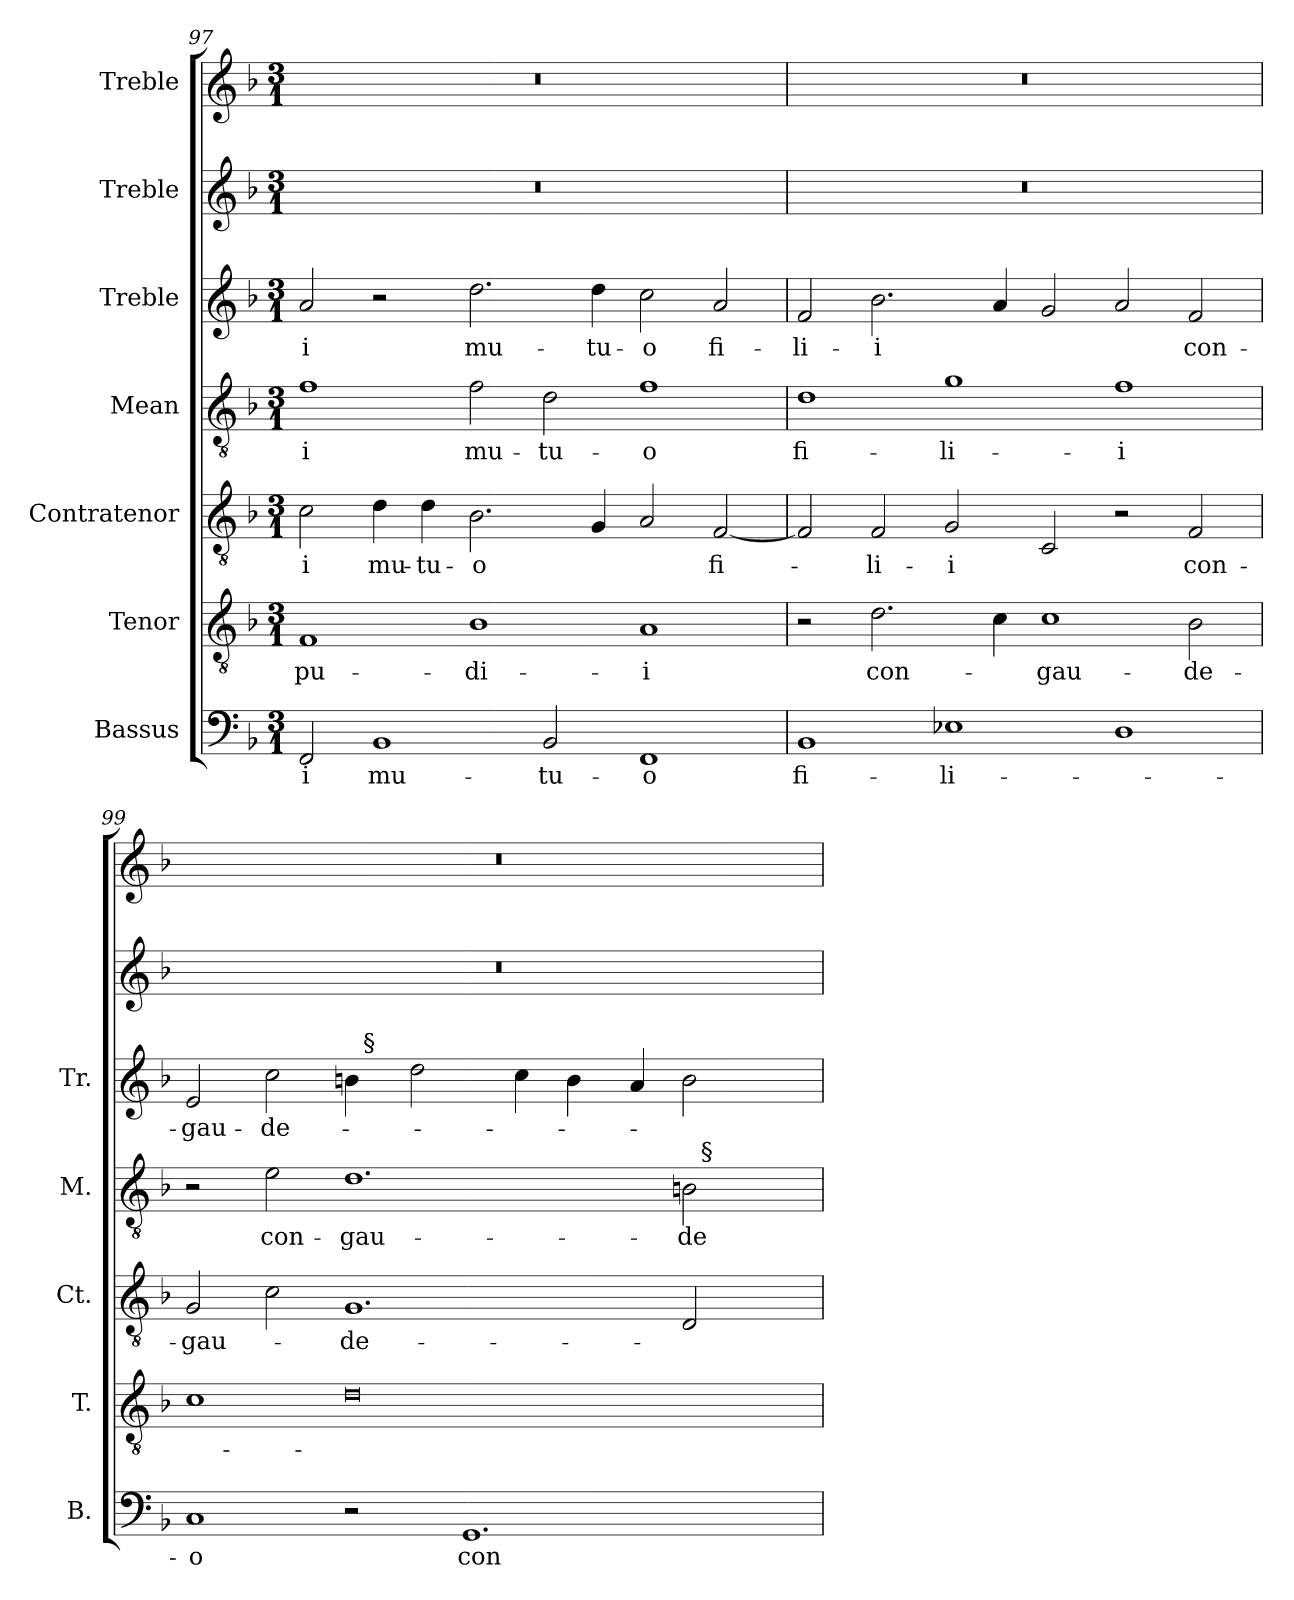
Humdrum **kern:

**kern	**text	**kern	**text	**kern	**text	**kern	**text	**kern	**text	**kern	**kern
*part7	*part7	*part6	*part6	*part5	*part5	*part4	*part4	*part3	*part3	*part2	*part1
*staff7	*staff7	*staff6	*staff6	*staff5	*staff5	*staff4	*staff4	*staff3	*staff3	*staff2	*staff1
*I"Bassus	*	*I"Tenor	*	*I"Contratenor	*	*I"Mean	*	*I"Treble	*	*I"Treble	*I"Treble
*I'B.	*	*I'T.	*	*I'Ct.	*	*I'M.	*	*I'Tr.	*	*	*
!!LO:PB:g=z
*clefF4	*	*clefGv2	*	*clefGv2	*	*clefGv2	*	*clefG2	*	*clefG2	*clefG2
*	*	*ITrd7c12	*	*ITrd7c12	*	*ITrd7c12	*	*	*	*	*
*k[b-]	*	*k[b-]	*	*k[b-]	*	*k[b-]	*	*k[b-]	*	*k[b-]	*k[b-]
*F:	*	*F:	*	*F:	*	*F:	*	*F:	*	*F:	*F:
*M3/1	*	*M3/1	*	*M3/1	*	*M3/1	*	*M3/1	*	*M3/1	*M3/1
=97	=97	=97	=97	=97	=97	=97	=97	=97	=97	=97	=97
!	!LO:LY:b:color=#000000	!	!	!	!	!	!	!	!	!	!
!	!	!	!LO:LY:b:color=#000000	!	!	!	!	!	!	!	!
!	!	!	!	!	!LO:LY:b:color=#000000	!	!	!	!	!	!
!	!	!	!	!	!	!	!LO:LY:b:color=#000000	!	!	!	!
!	!	!	!	!	!	!	!	!	!LO:LY:b:color=#000000	!LO:N:vis=1	!LO:N:vis=1
2FFi/	-i	1FFi	-pu-	2Ci\	-i	1Fi	-i	2ai/	-i	0.r	0.r
!	!LO:LY:b:color=#000000	!	!	!	!	!	!	!	!	!	!
!	!	!	!	!	!LO:LY:b:color=#000000	!	!	!	!	!	!
1BB-i	mu-	.	.	4Di\	mu-	.	.	2r	.	.	.
!	!	!	!	!	!LO:LY:b:color=#000000	!	!	!	!	!	!
.	.	.	.	4Di\	-tu-	.	.	.	.	.	.
!	!	!	!LO:LY:b:color=#000000	!	!	!	!	!	!	!	!
!	!	!	!	!	!LO:LY:b:color=#000000	!	!	!	!	!	!
!	!	!	!	!	!	!	!LO:LY:b:color=#000000	!	!	!	!
!	!	!	!	!	!	!	!	!	!LO:LY:b:color=#000000	!	!
.	.	1BB-i	-di-	2.BB-i\	-o	2Fi\	mu-	2.ddi\	mu-	.	.
!	!LO:LY:b:color=#000000	!	!	!	!	!	!	!	!	!	!
!	!	!	!	!	!	!	!LO:LY:b:color=#000000	!	!	!	!
2BB-i/	-tu-	.	.	.	.	2Di\	-tu-	.	.	.	.
!	!	!	!	!	!	!	!	!	!LO:LY:b:color=#000000	!	!
.	.	.	.	4GGi/	.	.	.	4ddi\	-tu-	.	.
!	!LO:LY:b:color=#000000	!	!	!	!	!	!	!	!	!	!
!	!	!	!LO:LY:b:color=#000000	!	!	!	!	!	!	!	!
!	!	!	!	!	!	!	!LO:LY:b:color=#000000	!	!	!	!
!	!	!	!	!	!	!	!	!	!LO:LY:b:color=#000000	!	!
1FFi	-o	1AAi	-i	2AAi/	.	1Fi	-o	2cci\	-o	.	.
!	!	!	!	!	!LO:LY:b:color=#000000	!	!	!	!	!	!
!	!	!	!	!	!	!	!	!	!LO:LY:b:color=#000000	!	!
.	.	.	.	[<2FFi/	fi-	.	.	2ai/	fi-	.	.
=98	=98	=98	=98	=98	=98	=98	=98	=98	=98	=98	=98
!	!LO:LY:b:color=#000000	!	!	!	!	!	!	!	!	!	!
!	!	!	!	!	!	!	!LO:LY:b:color=#000000	!	!	!	!
!	!	!	!	!	!	!	!	!	!LO:LY:b:color=#000000	!LO:N:vis=1	!LO:N:vis=1
1BB-i	fi-	2r	.	2FFi/]	.	1Di	fi-	2fi/	-li-	0.r	0.r
!	!	!	!LO:LY:b:color=#000000	!	!	!	!	!	!	!	!
!	!	!	!	!	!LO:LY:b:color=#000000	!	!	!	!	!	!
!	!	!	!	!	!	!	!	!	!LO:LY:b:color=#000000	!	!
.	.	2.Di\	con-	2FFi/	-li-	.	.	2.b-i\	-i	.	.
!	!LO:LY:b:color=#000000	!	!	!	!	!	!	!	!	!	!
!	!	!	!	!	!LO:LY:b:color=#000000	!	!	!	!	!	!
!	!	!	!	!	!	!	!LO:LY:b:color=#000000	!	!	!	!
1E-Xi	-li-	.	.	2GGi/	-i	1Gi	-li-	.	.	.	.
.	.	4Ci\	.	.	.	.	.	4ai/	.	.	.
!	!	!	!LO:LY:b:color=#000000	!	!	!	!	!	!	!	!
.	.	1Ci	-gau-	2CCi/	.	.	.	2gi/	.	.	.
!	!	!	!	!	!	!	!LO:LY:b:color=#000000	!	!	!	!
1Di	.	.	.	2r	.	1Fi	-i	2ai/	.	.	.
!	!	!	!LO:LY:b:color=#000000	!	!	!	!	!	!	!	!
!	!	!	!	!	!LO:LY:b:color=#000000	!	!	!	!	!	!
!	!	!	!	!	!	!	!	!	!LO:LY:b:color=#000000	!	!
.	.	2BB-i\	-de-	2FFi/	con-	.	.	2fi/	con-	.	.
=99	=99	=99	=99	=99	=99	=99	=99	=99	=99	=99	=99
!	!LO:LY:b:color=#000000	!	!	!	!	!	!	!	!	!	!
!	!	!	!	!	!LO:LY:b:color=#000000	!	!	!	!	!	!
!	!	!	!	!	!	!	!	!	!LO:LY:b:color=#000000	!LO:N:vis=1	!LO:N:vis=1
*	*	*	*	*	*	*^	*	*^	*	*	*
1Ci	-o	1Ci	.	2GGi/	-gau-	2r	1ryy	.	2ei/	1ryy	-gau-	0.r	0.r
!	!	!	!	!	!	!	!	!LO:LY:b:color=#000000	!	!	!	!	!
!	!	!	!	!	!	!	!	!	!	!	!LO:LY:b:color=#000000	!	!
.	.	.	.	2Ci\	.	2Ei\	.	con-	2cci\	.	-de-	.	.
!	!	!	!	!	!LO:LY:b:color=#000000	!	!	!	!	!	!	!	!
!	!	!	!	!	!	!	!	!LO:LY:b:color=#000000	!	!	!	!	!
2r	.	0Di	.	1.GGi	-de-	1.Di	1ryy	-gau-	4bi\	32ryy	.	.	.
.	.	.	.	.	.	.	.	.	.	256ryy	.	.	.
!	!	!	!	!	!	!	!	!	!	!LO:TX:a:t=§	!	!	!
.	.	.	.	.	.	.	.	.	.	1ryy	.	.	.
.	.	.	.	.	.	.	.	.	2ddi\	.	.	.	.
!	!LO:LY:b:color=#000000	!	!	!	!	!	!	!	!	!	!	!	!
1.GGi	con-	.	.	.	.	.	.	.	.	.	.	.	.
.	.	.	.	.	.	.	.	.	4cci\	.	.	.	.
.	.	.	.	.	.	.	2ryy	.	4bi\	.	.	.	.
.	.	.	.	.	.	.	.	.	.	2ryy	.	.	.
.	.	.	.	.	.	.	.	.	4ai/	.	.	.	.
!	!	!	!	!	!	!	!	!LO:LY:b:color=#000000	!	!	!	!	!
.	.	.	.	2DDi/	.	2BBi\	32ryy	-de-	2bi\	.	.	.	.
.	.	.	.	.	.	.	256ryy	.	.	.	.	.	.
!	!	!	!	!	!	!	!LO:TX:a:t=§	!	!	!	!	!	!
.	.	.	.	.	.	.	4ryy	.	.	4ryy	.	.	.
.	.	.	.	.	.	.	8ryy	.	.	8ryy	.	.	.
.	.	.	.	.	.	.	16ryy	.	.	16ryy	.	.	.
.	.	.	.	.	.	.	64..ryy	.	.	64..ryy	.	.	.
*	*	*	*	*	*	*v	*v	*	*	*	*	*	*
*	*	*	*	*	*	*	*	*v	*v	*	*	*
=	=	=	=	=	=	=	=	=	=	=	=
*-	*-	*-	*-	*-	*-	*-	*-	*-	*-	*-	*-
